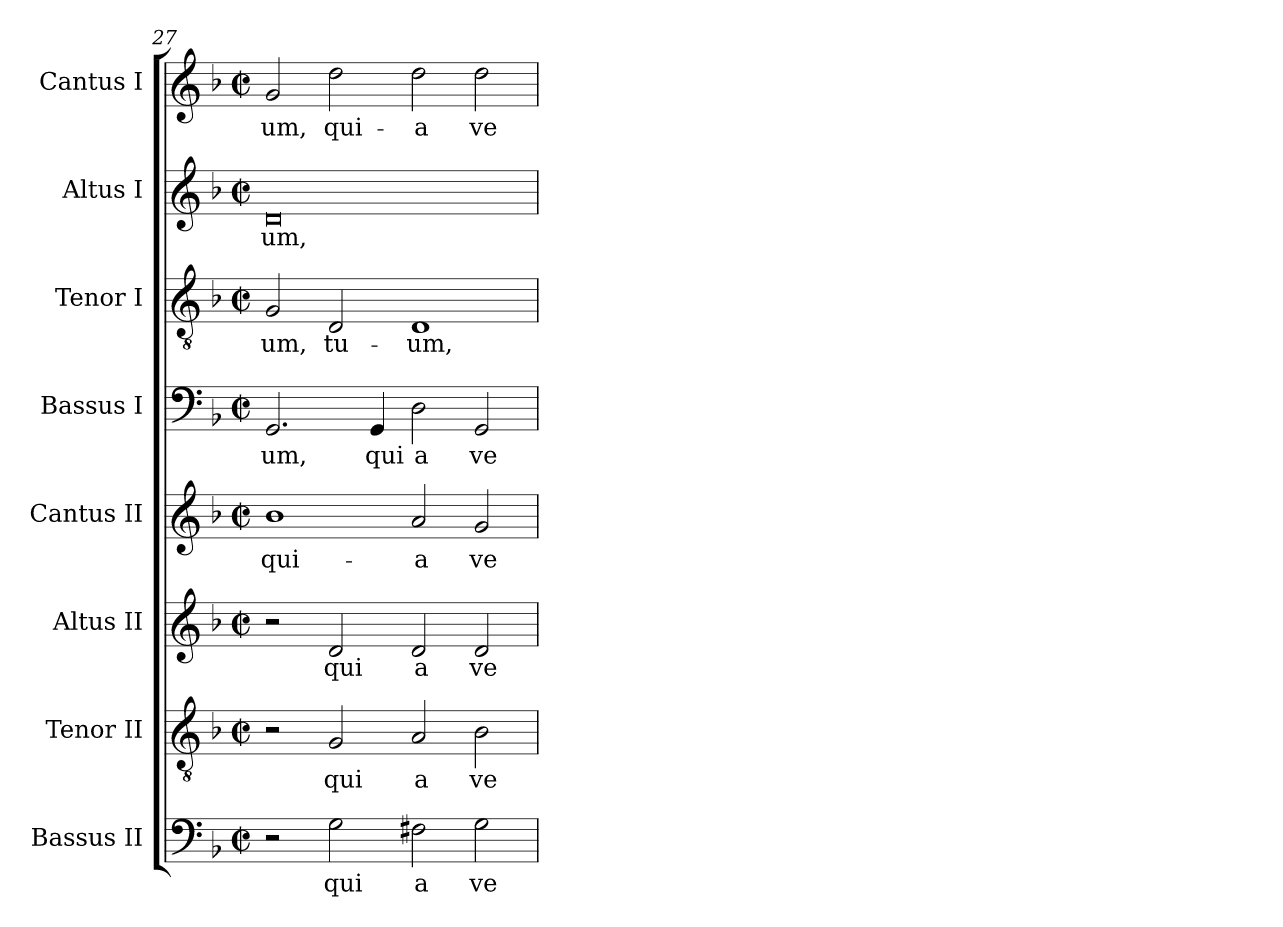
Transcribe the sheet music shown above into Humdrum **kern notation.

**kern	**text	**kern	**text	**kern	**text	**kern	**text	**kern	**text	**kern	**text	**kern	**text	**kern	**text
*part8	*part8	*part7	*part7	*part6	*part6	*part5	*part5	*part4	*part4	*part3	*part3	*part2	*part2	*part1	*part1
*staff8	*staff8	*staff7	*staff7	*staff6	*staff6	*staff5	*staff5	*staff4	*staff4	*staff3	*staff3	*staff2	*staff2	*staff1	*staff1
*I"Bassus II	*	*I"Tenor II	*	*I"Altus II	*	*I"Cantus II	*	*I"Bassus I	*	*I"Tenor I	*	*I"Altus I	*	*I"Cantus I	*
*clefF4	*	*clefGv2	*	*clefG2	*	*clefG2	*	*clefF4	*	*clefGv2	*	*clefG2	*	*clefG2	*
*k[b-]	*	*k[b-]	*	*k[b-]	*	*k[b-]	*	*k[b-]	*	*k[b-]	*	*k[b-]	*	*k[b-]	*
*F:	*	*F:	*	*F:	*	*F:	*	*F:	*	*F:	*	*F:	*	*F:	*
*M2/2	*	*M2/2	*	*M2/2	*	*M2/2	*	*M2/2	*	*M2/2	*	*M2/2	*	*M2/2	*
*met(c|)	*	*met(c|)	*	*met(c|)	*	*met(c|)	*	*met(c|)	*	*met(c|)	*	*met(c|)	*	*met(c|)	*
=27	=27	=27	=27	=27	=27	=27	=27	=27	=27	=27	=27	=27	=27	=27	=27
!	!	!	!	!	!	!	!LO:LY:b:cj	!	!LO:LY:b:cj	!	!LO:LY:b:cj	!	!LO:LY:b:cj	!	!LO:LY:b:cj
2r	.	2r	.	2r	.	1b-	qui-	2.GG/	um,	2G/	-um,	0d	um,	2g/	-um,
!	!LO:LY:b:cj	!	!LO:LY:b:cj	!	!LO:LY:b:cj	!	!	!	!	!	!LO:LY:b:cj	!	!	!	!LO:LY:b:cj
2G\	qui	2G/	qui	2d/	qui	.	.	.	.	2D/	tu-	.	.	2dd\	qui-
!	!	!	!	!	!	!	!	!	!LO:LY:b:cj	!	!	!	!	!	!
.	.	.	.	.	.	.	.	4GG/	qui	.	.	.	.	.	.
!	!LO:LY:b:cj	!	!LO:LY:b:cj	!	!LO:LY:b:cj	!	!LO:LY:b:cj	!	!LO:LY:b:cj	!	!LO:LY:b:cj	!	!	!	!LO:LY:b:cj
2F#X\	a	2A/	a	2d/	a	2a/	-a	2D\	a	1D	-um,	.	.	2dd\	-a
!	!LO:LY:b:cj	!	!LO:LY:b:cj	!	!LO:LY:b:cj	!	!LO:LY:b:cj	!	!LO:LY:b:cj	!	!	!	!	!	!LO:LY:b:cj
2G\	ve	2B-\	ve	2d/	ve	2g/	ve-	2GG/	ve	.	.	.	.	2dd\	ve-
=	=	=	=	=	=	=	=	=	=	=	=	=	=	=	=
*-	*-	*-	*-	*-	*-	*-	*-	*-	*-	*-	*-	*-	*-	*-	*-
